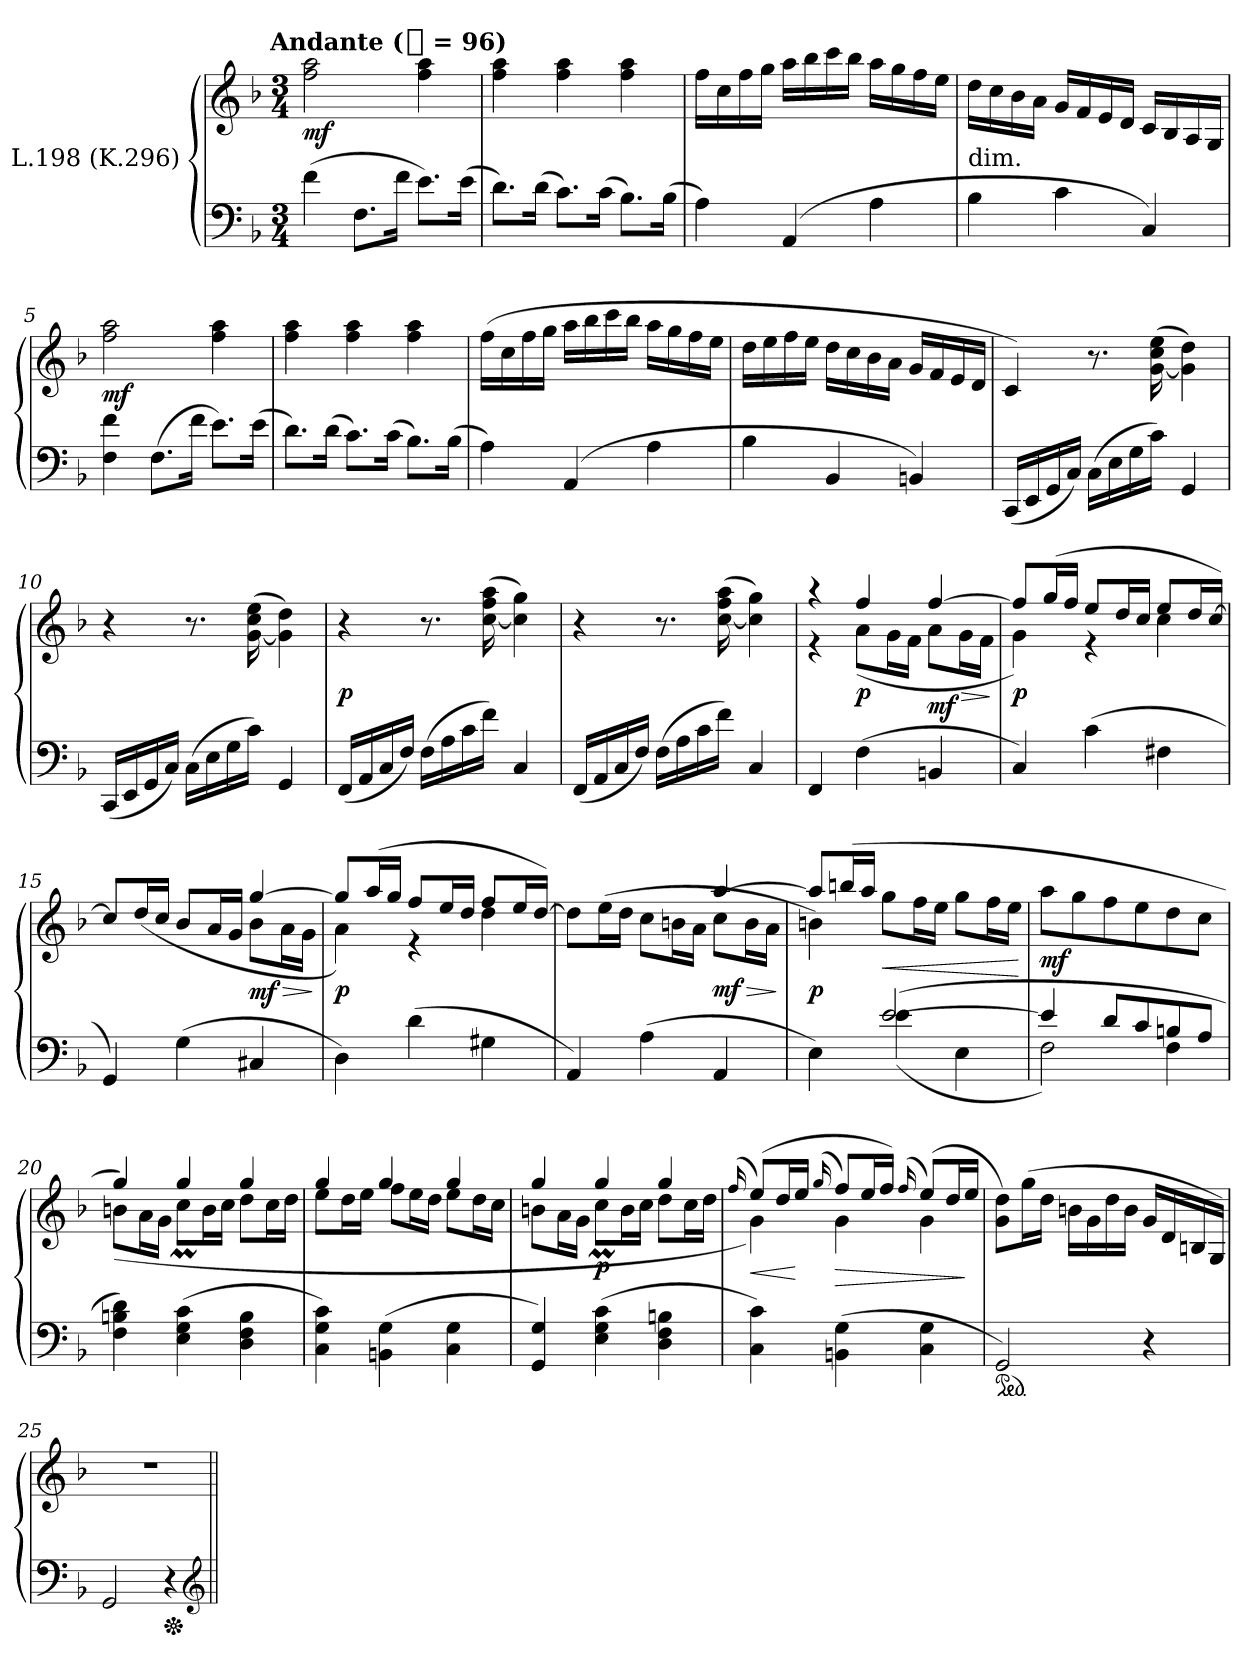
**kern	**kern	**dynam
*part1	*part1	*part1
*staff2	*staff1	*staff1/2
*I"L.198 (K.296)	*	*
*clefF4	*clefG2	*
*k[b-]	*k[b-]	*
*F:	*F:	*
!!LO:TX:omd:t=Andante ([quarter] = 96)
*M3/4	*M3/4	*
*MM96	*MM96	*
=1	=1	=1
(4f	2ff 2aa	mf
8.FL	.	.
16fJk	.	.
8.eL)	4ff 4aa	.
(16eJk	.	.
=2	=2	=2
8.dL)	4ff 4aa	.
(16dJk	.	.
8.cL)	4ff 4aa	.
(16cJk	.	.
8.B-L)	4ff 4aa	.
(16B-Jk	.	.
=3	=3	=3
4A)	16ffLL	.
.	16cc	.
.	16ff	.
.	16ggJJ	.
(4AA	16aaLL	.
.	16bb-	.
.	16ccc	.
.	16bb-JJ	.
4A	16aaLL	.
.	16gg	.
.	16ff	.
.	16eeJJ	.
!!LO:LB:g=z
=4	=4	=4
!	!LO:TX:c:t=dim.	!
4B-	16ddLL	.
.	16cc	.
.	16b-	.
.	16aJJ	.
4c	16gLL	.
.	16f	.
.	16e	.
.	16dJJ	.
4C)	16cLL	.
.	16B-	.
.	16A	.
.	16GJJ	.
=5	=5	=5
4Fi 4f	2ff 2aa	mf
(8.FL	.	.
16fJk	.	.
8.eL)	4ff 4aa	.
(16eJk	.	.
=6	=6	=6
8.dL)	4ff 4aa	.
(16dJk	.	.
8.cL)	4ff 4aa	.
(16cJk	.	.
8.B-L)	4ff 4aa	.
(16B-Jk	.	.
!!LO:LB:g=z
=7	=7	=7
4A)	(16ffLL	.
.	16cc	.
.	16ff	.
.	16ggJJ	.
(4AA	16aaLL	.
.	16bb-	.
.	16ccc	.
.	16bb-JJ	.
4A	16aaLL	.
.	16gg	.
.	16ff	.
.	16eeJJ	.
=8	=8	=8
4B-	16ddLL	.
.	16ee	.
.	16ff	.
.	16eeJJ	.
4BB-	16ddLL	.
.	16cc	.
.	16b-	.
.	16aJJ	.
4BBn)	16gLL	.
.	16f	.
.	16e	.
.	16dJJ	.
=9	=9	=9
(16CCLL	4c)	.
16EE	.	.
16GG	.	.
16CJJ)	.	.
(16CLL	8.r	.
16E	.	.
16G	.	.
16cJJ)	([16g 16cc 16ee	.
4GG	4g] 4dd)	.
!!LO:LB:g=z
=10	=10	=10
(16CCLL	4r	.
16EE	.	.
16GG	.	.
16CJJ)	.	.
(16CLL	8.r	.
16E	.	.
16G	.	.
16cJJ)	([16g 16cc 16ee	.
4GG	4g] 4dd)	.
=11	=11	=11
(16FFLL	4r	p
16AA	.	.
16C	.	.
16FJJ)	.	.
(16FLL	8.r	.
16A	.	.
16c	.	.
16fJJ)	([16cc 16ff 16aa	.
4C	4cc] 4gg)	.
=12	=12	=12
(16FFLL	4r	.
16AA	.	.
16C	.	.
16FJJ)	.	.
(16FLL	8.r	.
16A	.	.
16c	.	.
16fJJ)	([16cc 16ff 16aa	.
4C	4cc] 4gg)	.
!!LO:LB:g=z
=13	=13	=13
*	*^	*
4FF	4r	4r	.
(<4F	4ff	(8aL	p
.	.	16gL	.
.	.	16fJJ	.
4BBn	[4ff	8aL	> mf
.	.	16gL	.
.	.	16fJJ	.
*	*v	*v	*
.	.	]
=14	=14	=14
*	*^	*
4C)	8ffL]	4g)	p
.	(16ggL	.	.
.	16ffJJ	.	.
(4c	8eeL	4re	.
.	16ddL	.	.
.	16ccJJ	.	.
4F#X	8eeL	4cc	.
.	16ddL	.	.
.	[16ccJJ)	.	.
=15	=15	=15	=15
4GG)	8cc/L]	4ryy	.
.	(16dd/L	.	.
.	16cc/JJ	.	.
(<4G	8b-L	4ryy	.
.	16aL	.	.
.	16gJJ	.	.
4C#X	[4gg	8b-L	> mf
.	.	16aL	.
.	.	16gJJ	.
*	*v	*v	*
.	.	]
!!LO:LB:g=z
=16	=16	=16
*	*^	*
4D)	8ggL]	4a)	p
.	(16aaL	.	.
.	16ggJJ	.	.
(4d	8ffL	4re	.
.	16eeL	.	.
.	16ddJJ	.	.
4G#X	8ffL	4dd	.
.	16eeL	.	.
.	[16ddJJ)	.	.
=17	=17	=17	=17
4AA)	4ryy	8ddL]	.
.	.	(<16eeL	.
.	.	16ddJJ	.
(4A	4ryy	8ccL	.
.	.	16bnL	.
.	.	16aJJ	.
4AA	[4aa	8ccL	> mf
.	.	16bL	.
.	.	16aJJ	.
*	*v	*v	*
.	.	]
=18	=18	=18
*^	*^	*
4ryy	4E)	8aaL]	4bn)	p
.	.	(16bbnL	.	.
.	.	16aaJJ	.	.
([2e	(4e	4ryy	8ggL	<
.	.	.	16ffL	.
.	.	.	16eeJJ	.
.	4E	4ryy	8ggL	.
.	.	.	16ffL	.
.	.	.	16eeJJ	.
*v	*v	*	*	*
*	*v	*v	*
.	.	[
!!LO:LB:g=z
=19	=19	=19
*^	*	*
4e]	2F)	8aaL	mf
.	.	8gg	.
8dL	.	8ff	.
8c	.	8ee	.
8Bn	4F	8dd	.
8AJ	.	8ccJ	.
*v	*v	*	*
=20	=20	=20
*	*^	*
4F 4Bn 4d)	4gg	(8bnL)	.
.	.	16aL	.
.	.	16gJJ	.
(<4E 4G 4c	4gg	8ccML	.
.	.	16bL	.
.	.	16ccJJ	.
4D 4F 4B	4gg	8ddL	.
.	.	16ccL	.
.	.	16ddJJ	.
=21	=21	=21	=21
4C 4G 4c)	4gg	8eeL	.
.	.	16ddL	.
.	.	16eeJJ	.
(<4BBn 4G	4gg	8ffL	.
.	.	16eeL	.
.	.	16ddJJ	.
4C 4G	4gg	8eeL	.
.	.	16ddL	.
.	.	16ccJJ	.
!!LO:LB:g=z	!!
=22	=22	=22	=22
4GG 4G)	4gg	8bnL	.
.	.	16aL	.
.	.	16gJJ	.
(<4E 4Gi 4c	4gg	8ccML	p
.	.	16bL	.
.	.	16ccJJ	.
4D 4Fi 4Bn	4gg	8ddL	.
.	.	16ccL	.
.	.	16ddJJ	.
=23	=23	=23	=23
.	(16qqff	.	.
4C 4c)	(8eeL)	4g)	<
.	16ddL	.	.
.	16eeJJ	.	[
.	(16qqgg	.	.
(<4BBn 4G	8ffL)	4g	>
.	16eeL	.	.
.	16ffJJ)	.	.
.	(16qqff	.	.
4C 4G	(8eeL)	4g	.
.	16ddL	.	.
.	16eeJJ	.	]
*	*v	*v	*
=24	=24	=24
*ped	*	*
2GG)	8g 8ddL)	.
.	(16ggL	.
.	16ddJJ	.
.	16bnLL	.
.	16g	.
.	16dd	.
.	16bJJ	.
4r	16gLL	.
.	16d	.
.	16Bn	.
.	16GJJ)	.
=25	=25	=25
2GG	2.r	.
*Xped	*	*
4r	.	.
*clefG2	*	*
=||	=||	=||
*-	*-	*-
